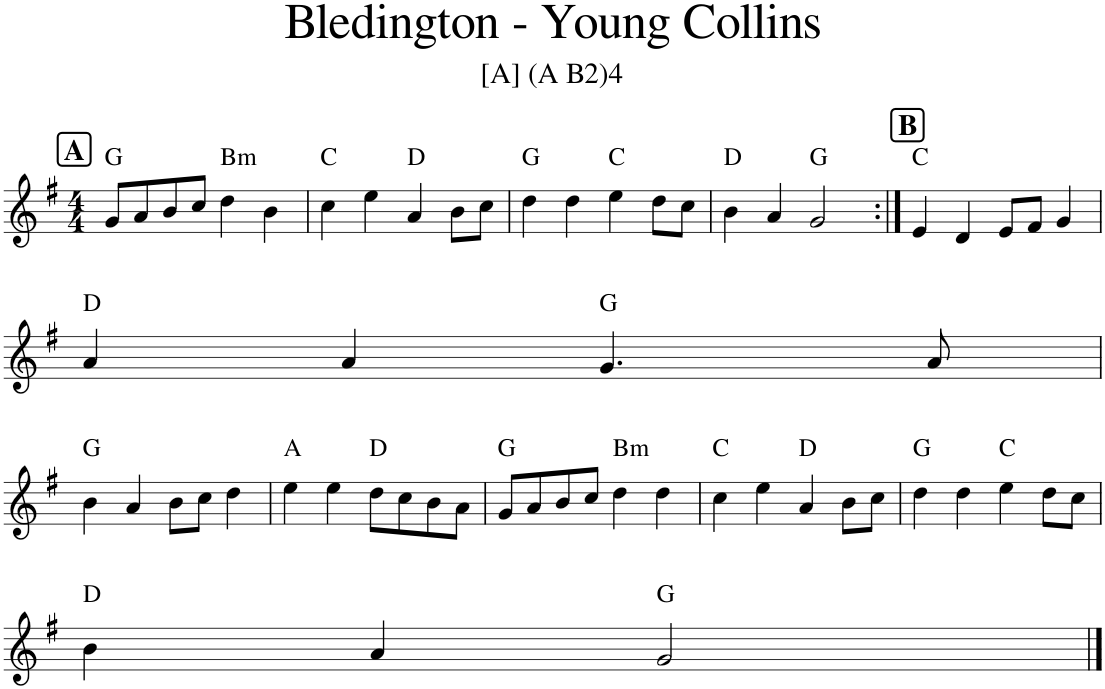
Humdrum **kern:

**kern	**harte
*part1	*part1
*staff1	*
*I"Piano	*
*I'Pno.	*
*clefG2	*
*k[f#]	*
*M4/4	*
!!LO:REH:place=s1:a:B:cj:fs=14:t=A
=1	=1
8g/L	G:maj
8a/	.
8b/	.
8cc/J	.
!	!LO:H:kt=m
4dd\	B:min
4b\	.
=2	=2
4cc\	C:maj
4ee\	.
4a/	D:maj
8b\L	.
8cc\J	.
=3	=3
4dd\	G:maj
4dd\	.
4ee\	C:maj
8dd\L	.
8cc\J	.
=4	=4
4b\	D:maj
4a/	.
2g/	G:maj
!!LO:REH:place=s1:a:B:cj:fs=14:t=B
=5:|!	=5:|!
4e/	C:maj
4d/	.
8e/L	.
8f#/J	.
4g/	.
!!LO:LB:g=z
=6	=6
4a/	D:maj
4a/	.
4.g/	G:maj
8a/	.
!!LO:LB:g=z
=7	=7
4b\	G:maj
4a/	.
8b\L	.
8cc\J	.
4dd\	.
=8	=8
4ee\	A:maj
4ee\	.
8dd\L	D:maj
8cc\	.
8b\	.
8a\J	.
=9	=9
8g/L	G:maj
8a/	.
8b/	.
8cc/J	.
!	!LO:H:kt=m
4dd\	B:min
4dd\	.
=10	=10
4cc\	C:maj
4ee\	.
4a/	D:maj
8b\L	.
8cc\J	.
=11	=11
4dd\	G:maj
4dd\	.
4ee\	C:maj
8dd\L	.
8cc\J	.
!!LO:LB:g=z
=12	=12
4b\	D:maj
4a/	.
2g/	G:maj
==	==
*-	*-
